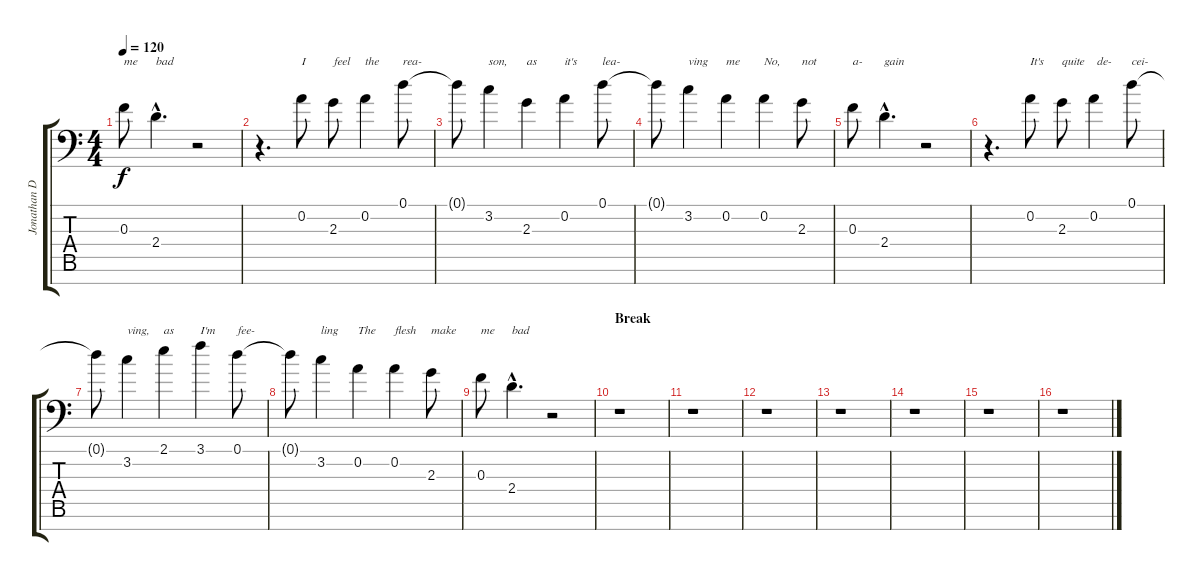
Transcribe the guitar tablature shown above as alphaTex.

\track ("Jonathan Davis - Vocals" "Jonathan D") {instrument distortionguitar}
\staff {score tabs}
\tuning (D4 A3 F3 C3 G2 D2 A1) {hide}
\ts (4 4)
\tempo 120
\clef f4
\ks c
0.3.8{txt "me" dy f} 2.4{hac}.4{d txt "bad"} r.2 |
r.4{d} 0.2.8{txt "I"} 2.3.8{txt "feel"} 0.2.4{txt "the"} 0.1.8{txt "rea-"} |
0.1{t}.8 3.2.4{txt "son,"} 2.3.4{txt "as"} 0.2.4{txt "it's"} 0.1.8{txt "lea-"} |
0.1{t}.8 3.2.4{txt "ving"} 0.2.4{txt "me"} 0.2.4{txt "No,"} 2.3.8{txt "not"} |
0.3.8{txt "a-"} 2.4{hac}.4{d txt "gain"} r.2 |
r.4{d} 0.2.8{txt "It's"} 2.3.8{txt "quite"} 0.2.4{txt " de-"} 0.1.8{txt "cei-"} |
0.1{t}.8 3.2.4{txt "ving,"} 2.1.4{txt "as"} 3.1.4{txt "I'm"} 0.1.8{txt "fee-"} |
0.1{t}.8 3.2.4{txt "ling"} 0.2.4{txt "The"} 0.2.4{txt "flesh"} 2.3.8{txt "make"} |
0.3.8{txt "me"} 2.4{hac}.4{d txt "bad"} r.2 |
\section ("" "Break")
r.1 |
r.1 |
r.1 |
r.1 |
r.1 |
r.1 |
r.1
